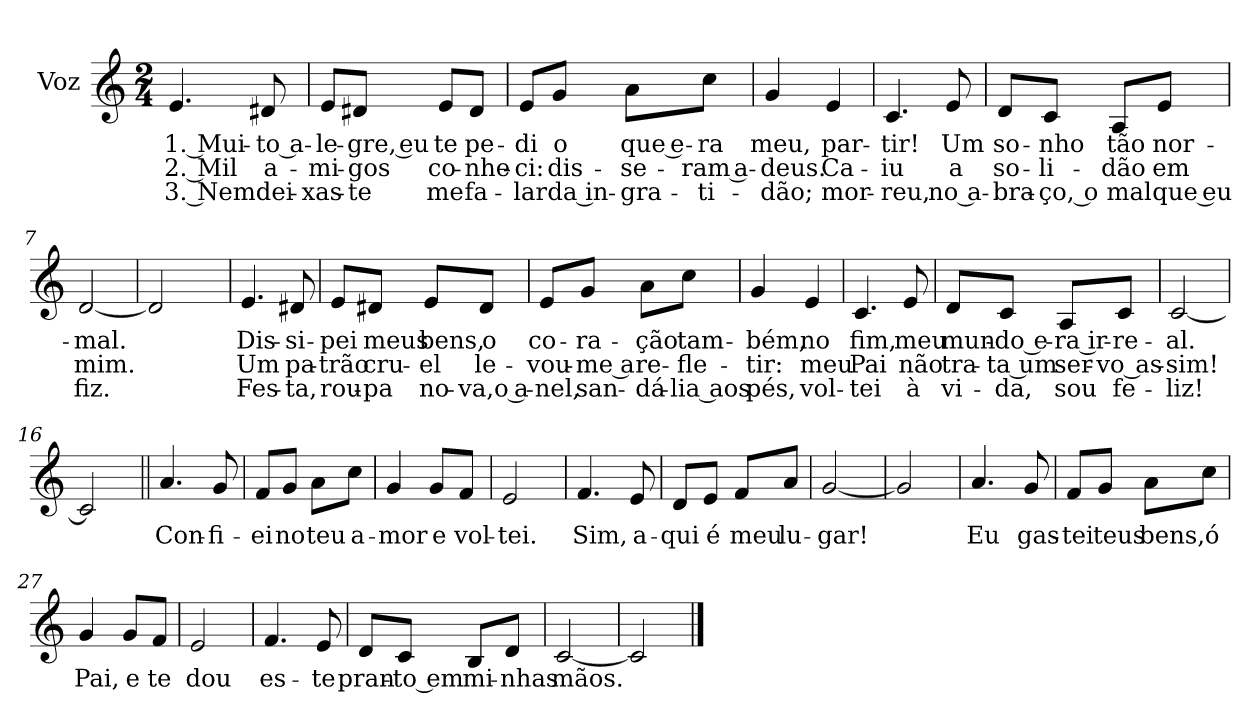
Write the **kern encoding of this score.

**kern	**text	**text	**text
*part1	*part1	*part1	*part1
*staff1	*staff1	*staff1	*staff1
*I"Voz	*	*	*
*I'Vo.	*	*	*
*clefG2	*	*	*
*k[]	*	*	*
*M2/4	*	*	*
*MM85	*	*	*
=1	=1	=1	=1
!	!LO:LY:b	!LO:LY:b	!LO:LY:b
4.e/	1. Mui-	2. Mil	3. Nem
!	!LO:LY:b	!LO:LY:b	!LO:LY:b
8d#X/	-to a-	a-	dei-
=2	=2	=2	=2
!	!LO:LY:b	!LO:LY:b	!LO:LY:b
8e/L	-le-	-mi-	-xas-
!	!LO:LY:b	!LO:LY:b	!LO:LY:b
8d#X/J	-gre, eu	-gos	-te
!	!LO:LY:b	!LO:LY:b	!LO:LY:b
8e/L	te	co-	me
!	!LO:LY:b	!LO:LY:b	!LO:LY:b
8d#/J	pe-	-nhe-	fa-
=3	=3	=3	=3
!	!LO:LY:b	!LO:LY:b	!LO:LY:b
8e/L	-di	-ci:	-lar
!	!LO:LY:b	!LO:LY:b	!LO:LY:b
8g/J	o	dis-	da in-
!	!LO:LY:b	!LO:LY:b	!LO:LY:b
8a\L	que e-	-se-	-gra-
!	!LO:LY:b	!LO:LY:b	!LO:LY:b
8cc\J	-ra	-ram a-	-ti-
=4	=4	=4	=4
!	!LO:LY:b	!LO:LY:b	!LO:LY:b
4g/	meu,	-deus.	-dão;
!	!LO:LY:b	!LO:LY:b	!LO:LY:b
4e/	par-	Ca-	mor-
=5	=5	=5	=5
!	!LO:LY:b	!LO:LY:b	!LO:LY:b
4.c/	-tir!	-iu	-reu,
!	!LO:LY:b	!LO:LY:b	!LO:LY:b
8e/	Um	a	no a-
!!LO:LB:g=z
=6	=6	=6	=6
!	!LO:LY:b	!LO:LY:b	!LO:LY:b
8d/L	so-	so-	-bra-
!	!LO:LY:b	!LO:LY:b	!LO:LY:b
8c/J	-nho	-li-	-ço, o
!	!LO:LY:b	!LO:LY:b	!LO:LY:b
8A/L	tão	-dão	mal
!	!LO:LY:b	!LO:LY:b	!LO:LY:b
8e/J	nor-	em	que eu
=7	=7	=7	=7
!	!LO:LY:b	!LO:LY:b	!LO:LY:b
[2d/	-mal.	mim.	fiz.
=8	=8	=8	=8
2d/]	.	.	.
=9	=9	=9	=9
!	!LO:LY:b	!LO:LY:b	!LO:LY:b
4.e/	Dis-	Um	Fes-
!	!LO:LY:b	!LO:LY:b	!LO:LY:b
8d#X/	-si-	pa-	-ta,
=10	=10	=10	=10
!	!LO:LY:b	!LO:LY:b	!LO:LY:b
8e/L	-pei	-trão	rou-
!	!LO:LY:b	!LO:LY:b	!LO:LY:b
8d#X/J	meus	cru-	-pa
!	!LO:LY:b	!LO:LY:b	!LO:LY:b
8e/L	bens,	-el	no-
!	!LO:LY:b	!LO:LY:b	!LO:LY:b
8d#/J	o	le-	-va,o a-
=11	=11	=11	=11
!	!LO:LY:b	!LO:LY:b	!LO:LY:b
8e/L	co-	-vou-	-nel,
!	!LO:LY:b	!LO:LY:b	!LO:LY:b
8g/J	-ra-	-me a	san-
!	!LO:LY:b	!LO:LY:b	!LO:LY:b
8a\L	-ção	re-	-dá-
!	!LO:LY:b	!LO:LY:b	!LO:LY:b
8cc\J	tam-	-fle-	-lia aos
!!LO:LB:g=z
=12	=12	=12	=12
!	!LO:LY:b	!LO:LY:b	!LO:LY:b
4g/	-bém,	-tir:	pés,
!	!LO:LY:b	!LO:LY:b	!LO:LY:b
4e/	no	meu	vol-
=13	=13	=13	=13
!	!LO:LY:b	!LO:LY:b	!LO:LY:b
4.c/	fim,	Pai	-tei
!	!LO:LY:b	!LO:LY:b	!LO:LY:b
8e/	meu	não	à
=14	=14	=14	=14
!	!LO:LY:b	!LO:LY:b	!LO:LY:b
8d/L	mun-	tra-	vi-
!	!LO:LY:b	!LO:LY:b	!LO:LY:b
8c/J	-do e-	-ta um	-da,
!	!LO:LY:b	!LO:LY:b	!LO:LY:b
8A/L	-ra ir-	ser-	sou
!	!LO:LY:b	!LO:LY:b	!LO:LY:b
8c/J	-re-	-vo as-	fe-
=15	=15	=15	=15
!	!LO:LY:b	!LO:LY:b	!LO:LY:b
[2c/	-al.	-sim!	-liz!
=16	=16	=16	=16
2c/]	.	.	.
!!LO:LB:g=z
=17||	=17||	=17||	=17||
!	!LO:LY:b	!	!
4.a/	Con-	.	.
!	!LO:LY:b	!	!
8g/	-fi-	.	.
=18	=18	=18	=18
!	!LO:LY:b	!	!
8f/L	-ei	.	.
!	!LO:LY:b	!	!
8g/J	no	.	.
!	!LO:LY:b	!	!
8a\L	teu	.	.
!	!LO:LY:b	!	!
8cc\J	a-	.	.
=19	=19	=19	=19
!	!LO:LY:b	!	!
4g/	-mor	.	.
!	!LO:LY:b	!	!
8g/L	e	.	.
!	!LO:LY:b	!	!
8f/J	vol-	.	.
=20	=20	=20	=20
!	!LO:LY:b	!	!
2e/	-tei.	.	.
=21	=21	=21	=21
!	!LO:LY:b	!	!
4.f/	Sim,	.	.
!	!LO:LY:b	!	!
8e/	a-	.	.
=22	=22	=22	=22
!	!LO:LY:b	!	!
8d/L	-qui	.	.
!	!LO:LY:b	!	!
8e/J	é	.	.
!	!LO:LY:b	!	!
8f/L	meu	.	.
!	!LO:LY:b	!	!
8a/J	lu-	.	.
=23	=23	=23	=23
!	!LO:LY:b	!	!
[2g/	-gar!	.	.
=24	=24	=24	=24
2g/]	.	.	.
!!LO:LB:g=z
=25	=25	=25	=25
!	!LO:LY:b	!	!
4.a/	Eu	.	.
!	!LO:LY:b	!	!
8g/	gas-	.	.
=26	=26	=26	=26
!	!LO:LY:b	!	!
8f/L	-tei	.	.
!	!LO:LY:b	!	!
8g/J	teus	.	.
!	!LO:LY:b	!	!
8a\L	bens,	.	.
!	!LO:LY:b	!	!
8cc\J	ó	.	.
=27	=27	=27	=27
!	!LO:LY:b	!	!
4g/	Pai,	.	.
!	!LO:LY:b	!	!
8g/L	e	.	.
!	!LO:LY:b	!	!
8f/J	te	.	.
=28	=28	=28	=28
!	!LO:LY:b	!	!
2e/	dou	.	.
=29	=29	=29	=29
!	!LO:LY:b	!	!
4.f/	es-	.	.
!	!LO:LY:b	!	!
8e/	-te	.	.
=30	=30	=30	=30
!	!LO:LY:b	!	!
8d/L	pran-	.	.
!	!LO:LY:b	!	!
8c/J	-to em	.	.
!	!LO:LY:b	!	!
8B/L	mi-	.	.
!	!LO:LY:b	!	!
8d/J	-nhas	.	.
=31	=31	=31	=31
!	!LO:LY:b	!	!
[2c/	mãos.	.	.
=32	=32	=32	=32
2c/]	.	.	.
==	==	==	==
*-	*-	*-	*-
